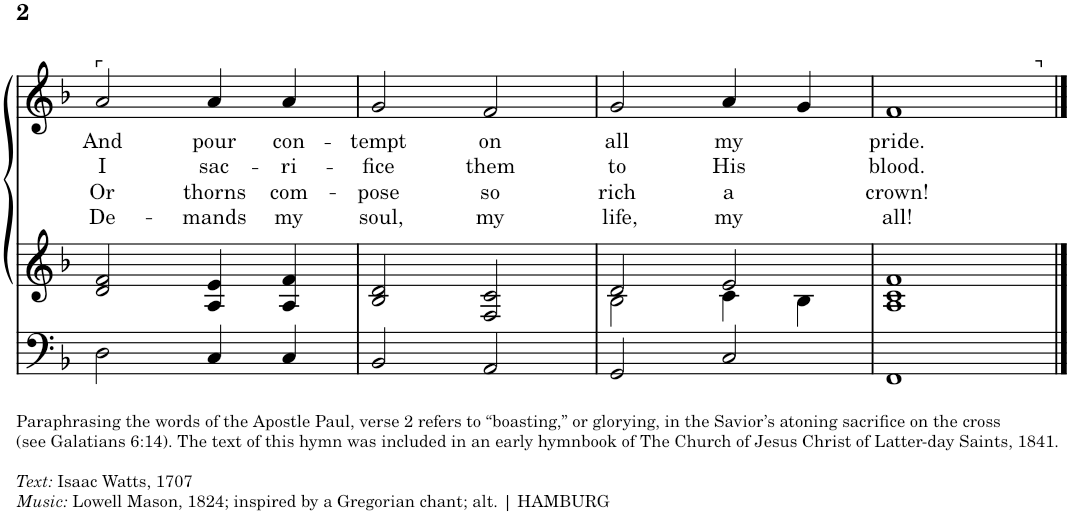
**kern	**kern	**kern	**text	**text	**text	**text
*part1	*part1	*part1	*part1	*part1	*part1	*part1
*staff3	*staff2	*staff1	*staff1	*staff1	*staff1	*staff1
*I"Organ	*	*	*	*	*	*
*I'Org.	*	*	*	*	*	*
!!LO:PB:g=z
*clefF4	*clefG2	*clefG2	*	*	*	*
*k[b-]	*k[b-]	*k[b-]	*	*	*	*
*M4/4	*M4/4	*M4/4	*	*	*	*
=13	=13	=13	=13	=13	=13	=13
!	!	!LO:TX:a:t=⌜	!	!	!	!
!	!	!	!LO:LY:b	!LO:LY:b	!LO:LY:b	!LO:LY:b
2D\	2d/ 2f/	2a/	And	I	Or	De-
!	!	!	!LO:LY:b	!LO:LY:b	!LO:LY:b	!LO:LY:b
4C/	4A/ 4e/	4a/	pour	sac-	thorns	-mands
!	!	!	!LO:LY:b	!LO:LY:b	!LO:LY:b	!LO:LY:b
4C/	4A/ 4f/	4a/	con-	-ri-	com-	my
=14	=14	=14	=14	=14	=14	=14
!	!	!	!LO:LY:b	!LO:LY:b	!LO:LY:b	!LO:LY:b
2BB-/	2B-/ 2d/	2g/	-tempt	-fice	-pose	soul,
!	!	!	!LO:LY:b	!LO:LY:b	!LO:LY:b	!LO:LY:b
2AA/	2F/ 2c/	2f/	on	them	so	my
=15	=15	=15	=15	=15	=15	=15
*	*^	*	*	*	*	*
!	!	!	!	!LO:LY:b	!LO:LY:b	!LO:LY:b	!LO:LY:b
2GG/	2d/	2B-\	2g/	all	to	rich	life,
!	!	!	!	!LO:LY:b	!LO:LY:b	!LO:LY:b	!LO:LY:b
2C/	2e/	4c\	4a/	my	His	a	my
.	.	4B-\	4g/	.	.	.	.
=16	=16	=16	=16	=16	=16	=16	=16
!	!	!	!	!LO:LY:b	!LO:LY:b	!LO:LY:b	!LO:LY:b
*	*v	*v	*^	*	*	*	*
1FF	1A 1c 1f	1f	2..ryy	pride.	blood.	crown!	all!
!	!	!	!LO:TX:a:t=⌝	!	!	!	!
.	.	.	8ryy	.	.	.	.
*	*	*v	*v	*	*	*	*
==	==	==	==	==	==	==
*-	*-	*-	*-	*-	*-	*-
